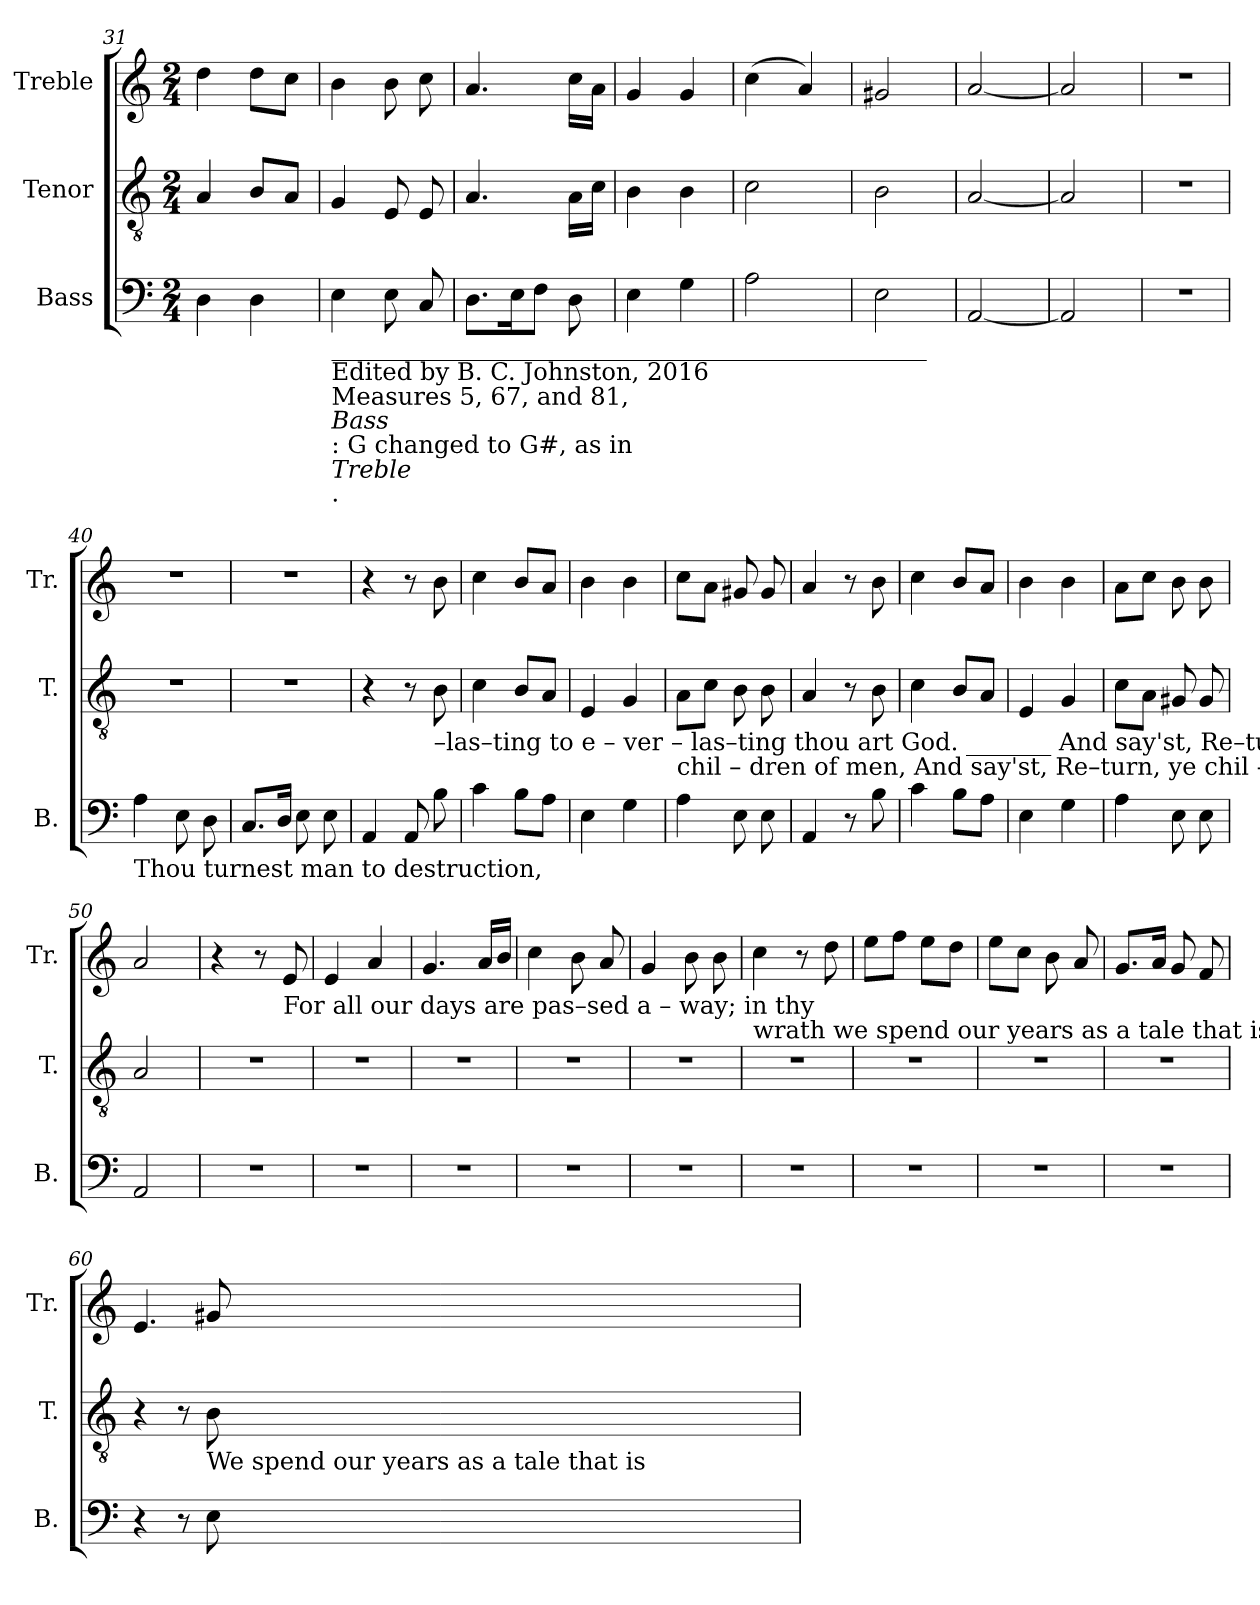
**kern	**kern	**kern
*part3	*part2	*part1
*staff3	*staff2	*staff1
*I"Bass	*I"Tenor	*I"Treble
*I'B.	*I'T.	*I'Tr.
*clefF4	*clefGv2	*clefG2
*k[]	*k[]	*k[]
*M2/4	*M2/4	*M2/4
=31	=31	=31
4D\	4A/	4dd\
4D\	8B/L	8dd\L
.	8A/J	8cc\J
!!LO:LB:g=z
=32	=32	=32
!LO:TX:b:t=_________________________________________________	!	!
!LO:TX:b:t=Edited by B. C. Johnston, 2016	!	!
!LO:TX:b:t=Measures 5, 67, and 81,	!	!
!LO:TX:b:i:t=Bass	!	!
!LO:TX:b:t=&colon; G changed to G#, as in	!	!
!LO:TX:b:i:t=Treble	!	!
!LO:TX:b:t=.	!	!
4E\	4G/	4b\
8E\	8E/	8b\
8C/	8E/	8cc\
=33	=33	=33
8.D\L	4.A/	4.a/
16E\K	.	.
8F\J	.	.
8D\	16A\LL	16cc\LL
.	16c\JJ	16a\JJ
=34	=34	=34
4E\	4B\	4g/
4G\	4B\	4g/
=35	=35	=35
2A\	2c\	(4cc\
.	.	4a/)
=36	=36	=36
2E\	2B\	2g#X/
=37	=37	=37
[2AA/	[2A/	[2a/
=38	=38	=38
2AA/]	2A/]	2a/]
=39	=39	=39
2r	2r	2r
=40	=40	=40
!LO:TX:b:t=Thou turnest man   to   destruction,	!	!
4A\	2r	2r
8E\	.	.
8D\	.	.
=41	=41	=41
8.C/L	2r	2r
16D/Jk	.	.
8E\	.	.
8E\	.	.
=42	=42	=42
4AA/	4r	4r
8AA/	8r	8r
!	!LO:TX:b:t=–las–ting  to      e        –         ver  –  las–ting   thou         art     God. _______                                                                                 And  say'st,  Re–turn, ye	!
8B\	8B\	8b\
=43	=43	=43
4c\	4c\	4cc\
8B\L	8B/L	8b/L
8A\J	8A/J	8a/J
=44	=44	=44
4E\	4E/	4b\
4G\	4G/	4b\
!!LO:PB:g=z
=45	=45	=45
!	!LO:TX:b:t=chil  –  dren  of    men,    And say'st,  Re–turn,  ye     chil   –   dren  of    men.	!
4A\	8A\L	8cc\L
.	8c\J	8a\J
8E\	8B\	8g#X/
8E\	8B\	8g#/
=46	=46	=46
4AA/	4A/	4a/
8r	8r	8r
8B\	8B\	8b\
=47	=47	=47
4c\	4c\	4cc\
8B\L	8B/L	8b/L
8A\J	8A/J	8a/J
=48	=48	=48
4E\	4E/	4b\
4G\	4G/	4b\
=49	=49	=49
4A\	8c\L	8a\L
.	8A\J	8cc\J
8E\	8G#X/	8b\
8E\	8G#/	8b\
=50	=50	=50
2AA/	2A/	2a/
=51	=51	=51
2r	2r	4r
.	.	8r
!	!	!LO:TX:b:t=For    all   our   days   are      pas–sed  a – way;  in thy
.	.	8e/
=52	=52	=52
2r	2r	4e/
.	.	4a/
=53	=53	=53
2r	2r	4.g/
.	.	16a/LL
.	.	16b/JJ
=54	=54	=54
2r	2r	4cc\
.	.	8b\
.	.	8a/
=55	=55	=55
2r	2r	4g/
.	.	8b\
.	.	8b\
!!LO:LB:g=z
=56	=56	=56
!	!	!LO:TX:b:t=wrath   we   spend    our         years     as     a        tale          that    is       told.
2r	2r	4cc\
.	.	8r
.	.	8dd\
=57	=57	=57
2r	2r	8ee\L
.	.	8ff\J
.	.	8ee\L
.	.	8dd\J
=58	=58	=58
2r	2r	8ee\L
.	.	8cc\J
.	.	8b\
.	.	8a/
=59	=59	=59
2r	2r	8.g/L
.	.	16a/Jk
.	.	8g/
.	.	8f/
=60	=60	=60
4r	4r	4.e/
8r	8r	.
!	!LO:TX:b:t=We         spend     our        years   as  a       tale           that   is	!
8E\	8B\	8g#X/
=	=	=
*-	*-	*-
